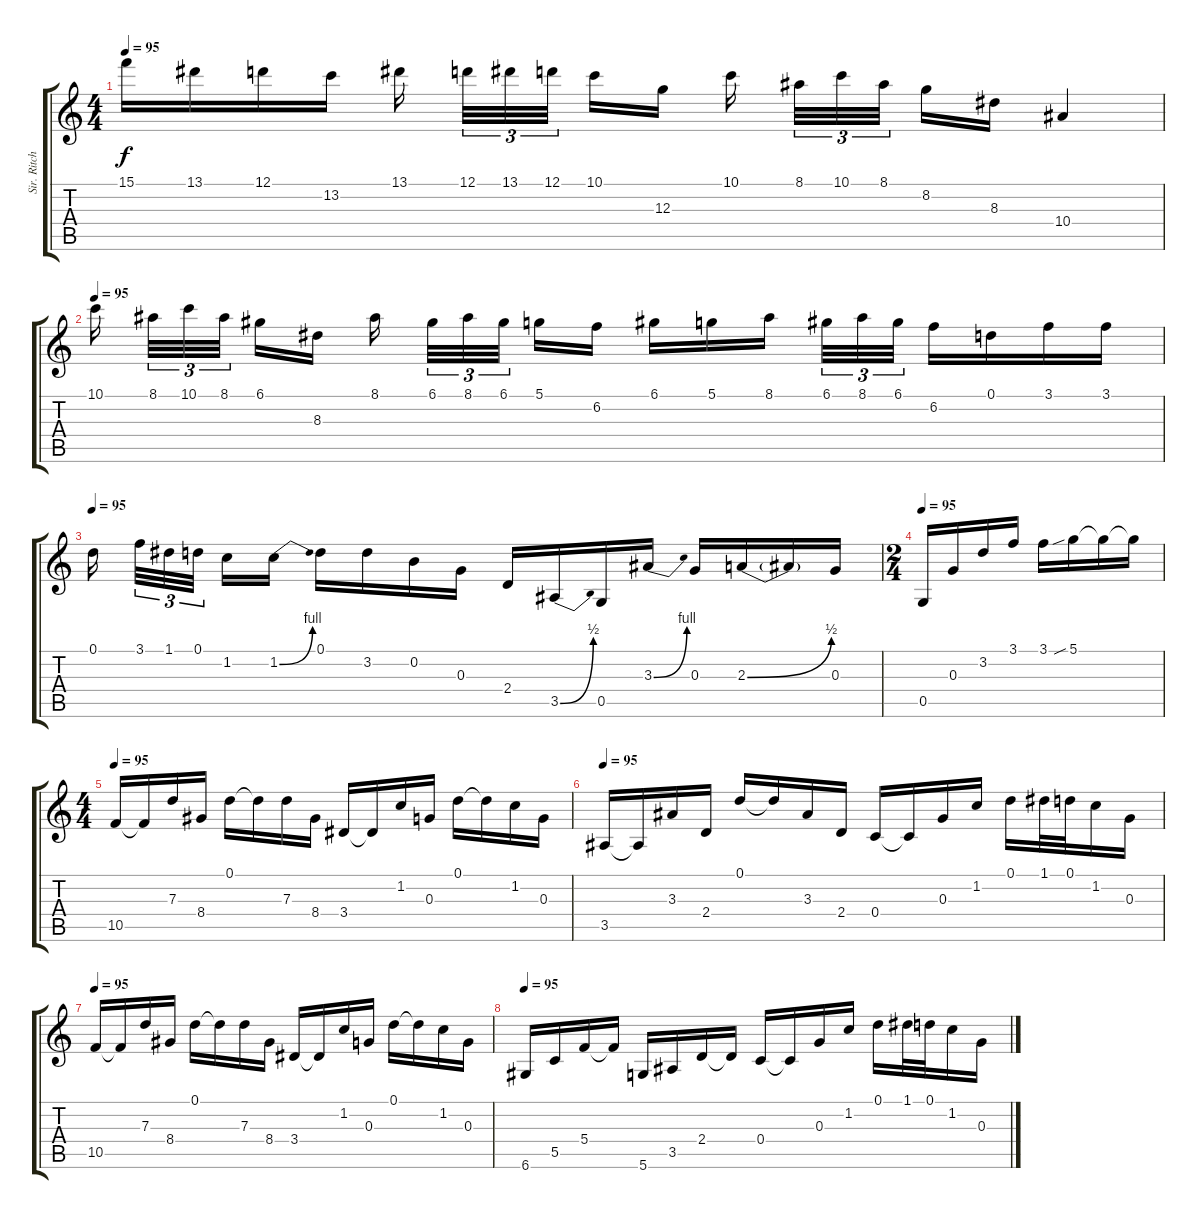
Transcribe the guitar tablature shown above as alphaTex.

\track ("Sir. Ritchie Blackmore" "Sir. Ritch") {instrument acousticguitarsteel}
\staff {score tabs}
\tuning (D4 B3 G3 C3 G2 D2) {hide}
\ts (4 4)
\tempo 95
\clef g2
\ks c
15.1.16{dy f} 13.1.16 12.1.16 13.2.16 13.1.16 12.1.32{tu (3 2)} 13.1.32{tu (3 2)} 12.1.32{tu (3 2)} 10.1.16 12.3.16 10.1.16 8.1.32{tu (3 2)} 10.1.32{tu (3 2)} 8.1.32{tu (3 2)} 8.2.16 8.3.16 10.4.4 |
\tempo 95
10.1.16 8.1.32{tu (3 2)} 10.1.32{tu (3 2)} 8.1.32{tu (3 2)} 6.1.16 8.3.16 8.1.16 6.1.32{tu (3 2)} 8.1.32{tu (3 2)} 6.1.32{tu (3 2)} 5.1.16 6.2.16 6.1.16 5.1.16 8.1.16 6.1.32{tu (3 2)} 8.1.32{tu (3 2)} 6.1.32{tu (3 2)} 6.2.16 0.1.16 3.1.16 3.1.16 |
\tempo 95
0.1.16 3.1.32{tu (3 2)} 1.1.32{tu (3 2)} 0.1.32{tu (3 2)} 1.2.16 1.2{be (bend 0 0 60 4)}.16 0.1.16 3.2.16 0.2.16 0.3.16 2.4.16 3.5{be (bend 0 0 60 2)}.16 0.5.16 3.3{be (bend 0 0 60 4)}.16 0.3.16 2.3{be (bend 0 0 60 2)}.16 2.3{t}.16 0.3.16 |
\ts (2 4)
\tempo 95
0.5.16 0.3.16 3.2.16 3.1.16 3.1.16 5.1{sib}.16 5.1{t}.16 5.1{t}.16 |
\ts (4 4)
\tempo 95
10.5.16{balance 14} 10.5{t}.16 7.3.16 8.4.16 0.1.16 0.1{t}.16 7.3.16 8.4.16 3.4.16 3.4{t}.16 1.2.16 0.3.16 0.1.16 0.1{t}.16 1.2.16 0.3.16 |
\tempo 95
3.5.16{balance 14} 3.5{t}.16 3.3.16 2.4.16 0.1.16 0.1{t}.16 3.3.16 2.4.16 0.4.16 0.4{t}.16 0.3.16 1.2.16 0.1.16 1.1.32 0.1.32 1.2.16 0.3.16 |
\tempo 95
10.5.16 10.5{t}.16 7.3.16 8.4.16 0.1.16 0.1{t}.16 7.3.16 8.4.16 3.4.16 3.4{t}.16 1.2.16 0.3.16 0.1.16 0.1{t}.16 1.2.16 0.3.16 |
\tempo 95
6.6.16 5.5.16 5.4.16 5.4{t}.16 5.6.16 3.5.16 2.4.16 2.4{t}.16 0.4.16 0.4{t}.16 0.3.16 1.2.16 0.1.16 1.1.32 0.1.32 1.2.16 0.3.16
